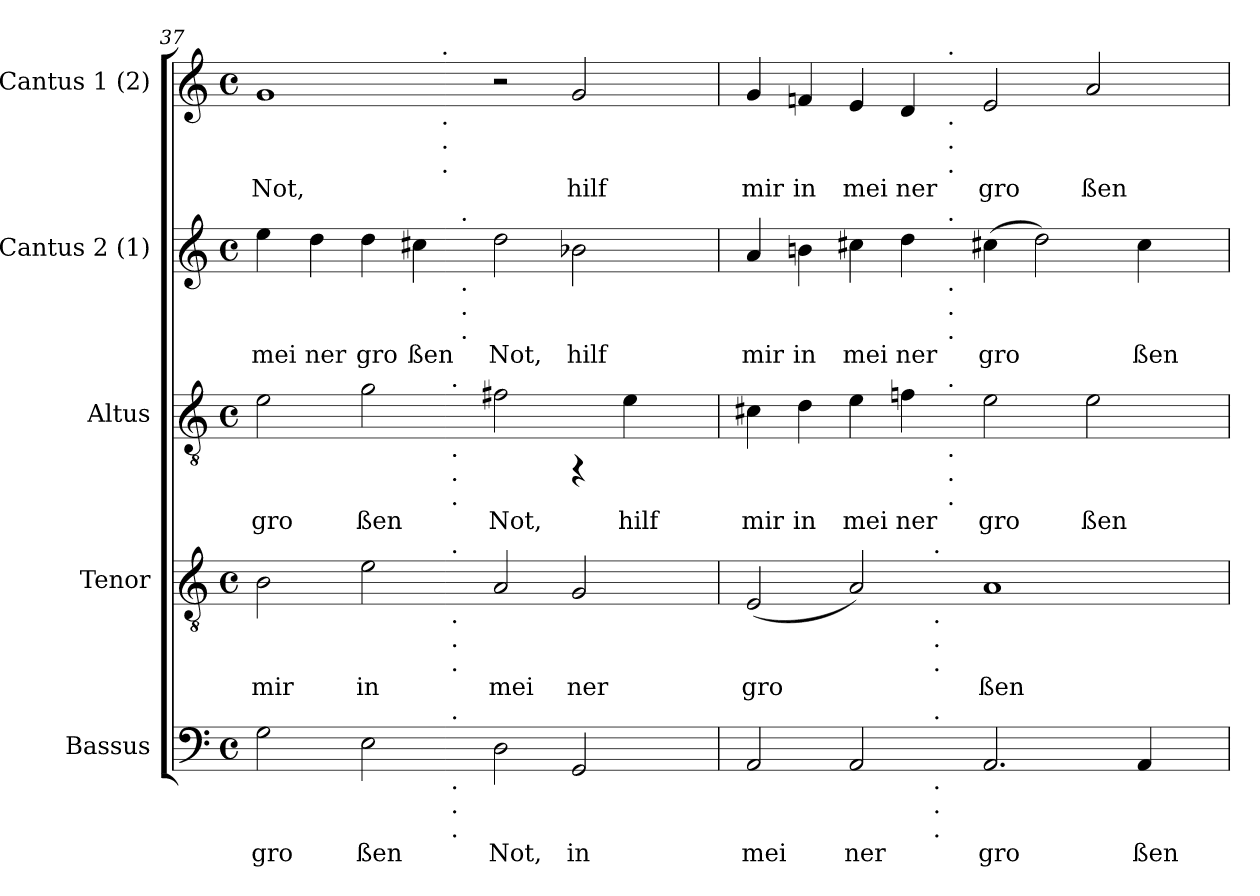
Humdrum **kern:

**kern	**text	**kern	**text	**kern	**text	**kern	**text	**kern	**text
*part5	*part5	*part4	*part4	*part3	*part3	*part2	*part2	*part1	*part1
*staff5	*staff5	*staff4	*staff4	*staff3	*staff3	*staff2	*staff2	*staff1	*staff1
*I"Bassus	*	*I"Tenor	*	*I"Altus	*	*I"Cantus 2 (1)	*	*I"Cantus 1 (2)	*
*I'Bassus	*	*I'Tenor	*	*I'Altus	*	*I'Cantus 2	*	*I'Cantus 1	*
*clefF4	*	*clefGv2	*	*clefGv2	*	*clefG2	*	*clefG2	*
*k[]	*	*k[]	*	*k[]	*	*k[]	*	*k[]	*
*C:	*	*C:	*	*C:	*	*C:	*	*C:	*
*M4/4	*	*M4/4	*	*M4/4	*	*M4/4	*	*M4/4	*
*met(c)	*	*met(c)	*	*met(c)	*	*met(c)	*	*met(c)	*
=37	=37	=37	=37	=37	=37	=37	=37	=37	=37
!	!LO:LY:b:cj	!	!LO:LY:b:cj	!	!LO:LY:b:cj	!	!LO:LY:b:cj	!	!LO:LY:b:cj
*^	*	*^	*	*^	*	*^	*	*^	*
2G\	2ryy	gro	2B\	2ryy	mir	2e\	2ryy	gro	4ee\	2..ryy	mei	1g	2ryy	Not,
!	!	!	!	!	!	!	!	!	!	!	!LO:LY:b:cj	!	!	!
.	.	.	.	.	.	.	.	.	4dd\	.	ner	.	.	.
!	!	!LO:LY:b:cj	!	!	!LO:LY:b:cj	!	!	!LO:LY:b:cj	!	!	!LO:LY:b:cj	!	!	!
2E\	4ryy	ßen	2e\	4ryy	in	2g\	4ryy	ßen	4dd\	.	gro	.	4ryy	.
!	!	!	!	!	!	!	!	!	!	!	!LO:LY:b:cj	!	!	!
.	16..ryy	.	.	16..ryy	.	.	16..ryy	.	4cc#X\	.	ßen	.	16.ryy	.
!	!	!	!	!	!	!	!	!	!	!	!	!	!LO:TX:a:t=.	!
!	!	!	!	!	!	!	!	!	!	!	!	!	!LO:TX:b:t=.	!
!	!	!	!	!	!	!	!	!	!	!	!	!	!LO:TX:b:t=.	!
!	!	!	!	!	!	!	!	!	!	!	!	!	!LO:TX:b:t=.	!
.	.	.	.	.	.	.	.	.	.	.	.	.	1ryy	.
!	!	!	!	!	!	!	!LO:TX:a:t=.	!	!	!	!	!	!	!
!	!	!	!	!	!	!	!LO:TX:b:t=.	!	!	!	!	!	!	!
!	!	!	!	!	!	!	!LO:TX:b:t=.	!	!	!	!	!	!	!
!	!	!	!	!	!	!	!LO:TX:b:t=.	!	!	!	!	!	!	!
!	!	!	!	!LO:TX:a:t=.	!	!	!	!	!	!	!	!	!	!
!	!	!	!	!LO:TX:b:t=.	!	!	!	!	!	!	!	!	!	!
!	!	!	!	!LO:TX:b:t=.	!	!	!	!	!	!	!	!	!	!
!	!	!	!	!LO:TX:b:t=.	!	!	!	!	!	!	!	!	!	!
!	!LO:TX:a:t=.	!	!	!	!	!	!	!	!	!	!	!	!	!
!	!LO:TX:b:t=.	!	!	!	!	!	!	!	!	!	!	!	!	!
!	!LO:TX:b:t=.	!	!	!	!	!	!	!	!	!	!	!	!	!
!	!LO:TX:b:t=.	!	!	!	!	!	!	!	!	!	!	!	!	!
.	1ryy	.	.	1ryy	.	.	1ryy	.	.	.	.	.	.	.
!	!	!	!	!	!	!	!	!	!	!LO:TX:a:t=.	!	!	!	!
!	!	!	!	!	!	!	!	!	!	!LO:TX:b:t=.	!	!	!	!
!	!	!	!	!	!	!	!	!	!	!LO:TX:b:t=.	!	!	!	!
!	!	!	!	!	!	!	!	!	!	!LO:TX:b:t=.	!	!	!	!
.	.	.	.	.	.	.	.	.	.	1ryy	.	.	.	.
!	!	!LO:LY:b:cj	!	!	!LO:LY:b:cj	!	!	!LO:LY:b:cj	!	!	!LO:LY:b:cj	!	!	!
2D\	.	Not,	2A/	.	mei	2f#X\	.	Not,	2dd\	.	Not,	2r	.	.
!	!	!LO:LY:b:cj	!	!	!LO:LY:b:cj	!	!	!	!	!	!LO:LY:b:cj	!	!	!LO:LY:b:cj
2GG/	.	in	2G/	.	ner	4rFF	.	.	2b-X\	.	hilf	2g/	.	hilf
!	!	!	!	!	!	!	!	!LO:LY:b:cj	!	!	!	!	!	!
.	.	.	.	.	.	4e\	.	hilf	.	.	.	.	.	.
.	.	.	.	.	.	.	.	.	.	.	.	.	8ryy	.
.	8ryy	.	.	8ryy	.	.	8ryy	.	.	.	.	.	.	.
.	.	.	.	.	.	.	.	.	.	8ryy	.	.	.	.
.	.	.	.	.	.	.	.	.	.	.	.	.	32ryy	.
.	64ryy	.	.	64ryy	.	.	64ryy	.	.	.	.	.	.	.
=38	=38	=38	=38	=38	=38	=38	=38	=38	=38	=38	=38	=38	=38	=38
!	!	!LO:LY:b:cj	!	!	!LO:LY:b:cj	!	!	!LO:LY:b:cj	!	!	!LO:LY:b:cj	!	!	!LO:LY:b:cj
2AA/	2ryy	mei	(<2E/	2ryy	gro	4c#X\	2ryy	mir	4a/	2ryy	mir	4g/	2ryy	mir
!	!	!	!	!	!	!	!	!LO:LY:b:cj	!	!	!LO:LY:b:cj	!	!	!LO:LY:b:cj
.	.	.	.	.	.	4d\	.	in	4bn\	.	in	4fn/	.	in
!	!	!LO:LY:b:cj	!	!	!LO:LY:b:cj	!	!	!LO:LY:b:cj	!	!	!LO:LY:b:cj	!	!	!LO:LY:b:cj
2AA/	4ryy	ner	2A/)	4ryy	.	4e\	4ryy	mei	4cc#X\	4ryy	mei	4e/	4ryy	mei
!	!	!	!	!	!	!	!	!LO:LY:b:cj	!	!	!LO:LY:b:cj	!	!	!LO:LY:b:cj
.	16ryy	.	.	16ryy	.	4fn\	16..ryy	ner	4dd\	16..ryy	ner	4d/	16..ryy	ner
.	64ryy	.	.	64ryy	.	.	.	.	.	.	.	.	.	.
!	!	!	!	!LO:TX:a:t=.	!	!	!	!	!	!	!	!	!	!
!	!	!	!	!LO:TX:b:t=.	!	!	!	!	!	!	!	!	!	!
!	!	!	!	!LO:TX:b:t=.	!	!	!	!	!	!	!	!	!	!
!	!	!	!	!LO:TX:b:t=.	!	!	!	!	!	!	!	!	!	!
!	!LO:TX:a:t=.	!	!	!	!	!	!	!	!	!	!	!	!	!
!	!LO:TX:b:t=.	!	!	!	!	!	!	!	!	!	!	!	!	!
!	!LO:TX:b:t=.	!	!	!	!	!	!	!	!	!	!	!	!	!
!	!LO:TX:b:t=.	!	!	!	!	!	!	!	!	!	!	!	!	!
.	1ryy	.	.	1ryy	.	.	.	.	.	.	.	.	.	.
!	!	!	!	!	!	!	!	!	!	!	!	!	!LO:TX:a:t=.	!
!	!	!	!	!	!	!	!	!	!	!	!	!	!LO:TX:b:t=.	!
!	!	!	!	!	!	!	!	!	!	!	!	!	!LO:TX:b:t=.	!
!	!	!	!	!	!	!	!	!	!	!	!	!	!LO:TX:b:t=.	!
!	!	!	!	!	!	!	!	!	!	!LO:TX:a:t=.	!	!	!	!
!	!	!	!	!	!	!	!	!	!	!LO:TX:b:t=.	!	!	!	!
!	!	!	!	!	!	!	!	!	!	!LO:TX:b:t=.	!	!	!	!
!	!	!	!	!	!	!	!	!	!	!LO:TX:b:t=.	!	!	!	!
!	!	!	!	!	!	!	!LO:TX:a:t=.	!	!	!	!	!	!	!
!	!	!	!	!	!	!	!LO:TX:b:t=.	!	!	!	!	!	!	!
!	!	!	!	!	!	!	!LO:TX:b:t=.	!	!	!	!	!	!	!
!	!	!	!	!	!	!	!LO:TX:b:t=.	!	!	!	!	!	!	!
.	.	.	.	.	.	.	1ryy	.	.	1ryy	.	.	1ryy	.
!	!	!LO:LY:b:cj	!	!	!LO:LY:b:cj	!	!	!LO:LY:b:cj	!	!	!LO:LY:b:cj	!	!	!LO:LY:b:cj
2.AA/	.	gro	1A	.	ßen	2e\	.	gro	(>4cc#X\	.	gro	2e/	.	gro
!	!	!	!	!	!	!	!	!	!	!	!LO:LY:b:cj	!	!	!
.	.	.	.	.	.	.	.	.	2dd\)	.	.	.	.	.
!	!	!	!	!	!	!	!	!LO:LY:b:cj	!	!	!	!	!	!LO:LY:b:cj
.	.	.	.	.	.	2e\	.	ßen	.	.	.	2a/	.	ßen
!	!	!LO:LY:b:cj	!	!	!	!	!	!	!	!	!LO:LY:b:cj	!	!	!
4AA/	.	ßen	.	.	.	.	.	.	4cc#\	.	ßen	.	.	.
.	8ryy	.	.	8ryy	.	.	.	.	.	.	.	.	.	.
.	.	.	.	.	.	.	8ryy	.	.	8ryy	.	.	8ryy	.
.	32.ryy	.	.	32.ryy	.	.	.	.	.	.	.	.	.	.
.	.	.	.	.	.	.	64ryy	.	.	64ryy	.	.	64ryy	.
*v	*v	*	*	*	*	*v	*v	*	*v	*v	*	*v	*v	*
*	*	*v	*v	*	*	*	*	*	*	*
=	=	=	=	=	=	=	=	=	=
*-	*-	*-	*-	*-	*-	*-	*-	*-	*-
